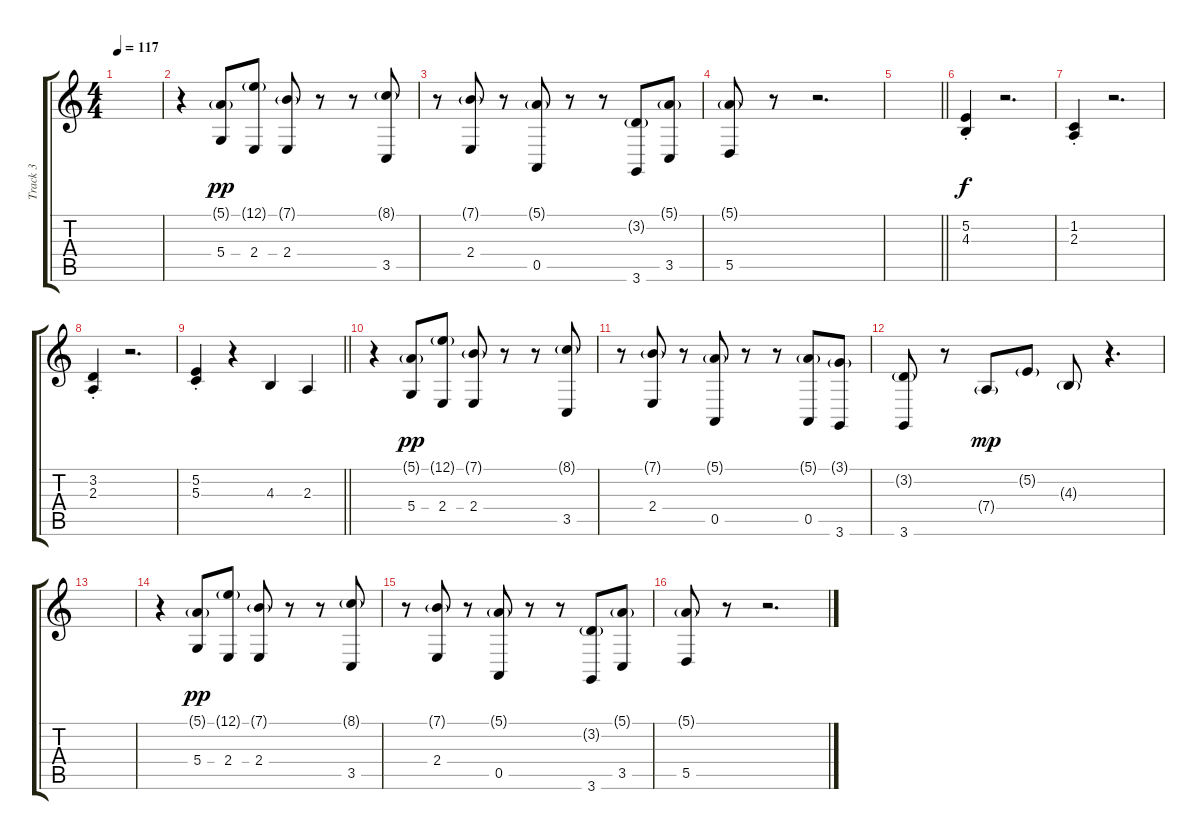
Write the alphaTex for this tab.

\track ("Track 3" "Track 3") {instrument fx7echoes}
\staff {score tabs}
\tuning (E4 B3 G3 D3 A2 E2) {hide}
\ts (4 4)
\tempo 117
\clef g2
\ks c
|
r.4{instrument fx7echoes} (5.1{g} 5.4).8{dy pp} (12.1{g} 2.4).8 (7.1{g} 2.4).8 r.8 r.8 (8.1{g} 3.5).8 |
r.8 (7.1{g} 2.4).8 r.8 (5.1{g} 0.5).8 r.8 r.8 (3.2{g} 3.6).8 (5.1{g} 3.5).8 |
(5.1{g} 5.5).8 r.8 r.2{d} |
\barLineRight lightlight
|
(5.2{st} 4.3{st}).4{dy f} r.2{d} |
(1.2{st} 2.3{st}).4 r.2{d} |
(3.2{st} 2.3{st}).4 r.2{d} |
\barLineRight lightlight
(5.2{st} 5.3{st}).4 r.4 4.3.4 2.3.4 |
r.4 (5.1{g} 5.4).8{dy pp} (12.1{g} 2.4).8 (7.1{g} 2.4).8 r.8 r.8 (8.1{g} 3.5).8 |
r.8 (7.1{g} 2.4).8 r.8 (5.1{g} 0.5).8 r.8 r.8 (5.1{g} 0.5).8 (3.1{g} 3.6).8 |
(3.2{g} 3.6).8 r.8 7.4{g}.8{dy mp instrument vibraphone} 5.2{g}.8 4.3{g}.8 r.4{d} |
|
r.4{instrument fx7echoes} (5.1{g} 5.4).8{dy pp} (12.1{g} 2.4).8 (7.1{g} 2.4).8 r.8 r.8 (8.1{g} 3.5).8 |
r.8 (7.1{g} 2.4).8 r.8 (5.1{g} 0.5).8 r.8 r.8 (3.2{g} 3.6).8 (5.1{g} 3.5).8 |
(5.1{g} 5.5).8 r.8 r.2{d}
